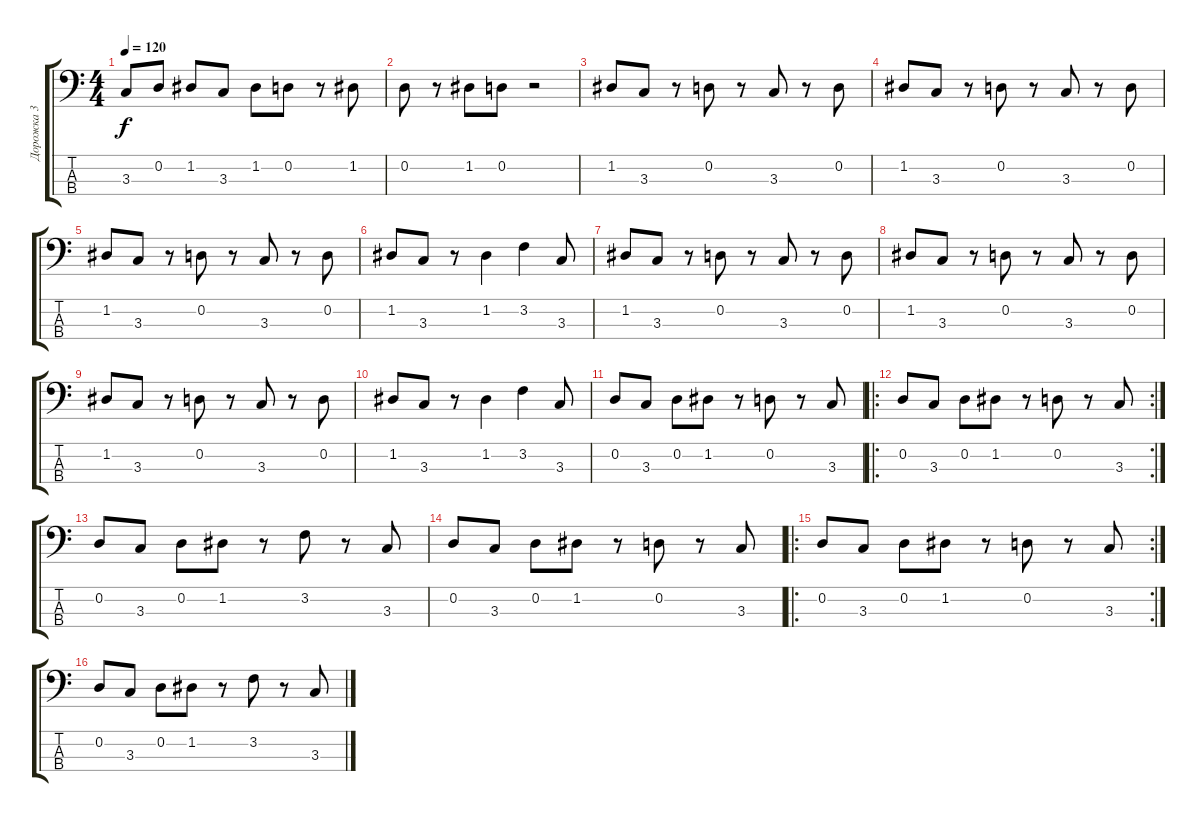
\track ("Дорожка 3" "Дорожка 3") {instrument electricbassfinger}
\staff {score tabs}
\tuning (G2 D2 A1 E1) {hide}
\ts (4 4)
\tempo 120
\clef f4
\ks c
3.3.8{dy f} 0.2.8 1.2.8 3.3.8 1.2.8 0.2.8 r.8 1.2.8 |
0.2.8 r.8 1.2.8 0.2.8 r.2 |
1.2.8 3.3.8 r.8 0.2.8 r.8 3.3.8 r.8 0.2.8 |
1.2.8 3.3.8 r.8 0.2.8 r.8 3.3.8 r.8 0.2.8 |
1.2.8 3.3.8 r.8 0.2.8 r.8 3.3.8 r.8 0.2.8 |
1.2.8 3.3.8 r.8 1.2.4 3.2.4 3.3.8 |
1.2.8 3.3.8 r.8 0.2.8 r.8 3.3.8 r.8 0.2.8 |
1.2.8 3.3.8 r.8 0.2.8 r.8 3.3.8 r.8 0.2.8 |
1.2.8 3.3.8 r.8 0.2.8 r.8 3.3.8 r.8 0.2.8 |
1.2.8 3.3.8 r.8 1.2.4 3.2.4 3.3.8 |
0.2.8 3.3.8 0.2.8 1.2.8 r.8 0.2.8 r.8 3.3.8 |
\ro
\rc 2
0.2.8 3.3.8 0.2.8 1.2.8 r.8 0.2.8 r.8 3.3.8 |
0.2.8 3.3.8 0.2.8 1.2.8 r.8 3.2.8 r.8 3.3.8 |
0.2.8 3.3.8 0.2.8 1.2.8 r.8 0.2.8 r.8 3.3.8 |
\ro
\rc 2
0.2.8 3.3.8 0.2.8 1.2.8 r.8 0.2.8 r.8 3.3.8 |
0.2.8 3.3.8 0.2.8 1.2.8 r.8 3.2.8 r.8 3.3.8
